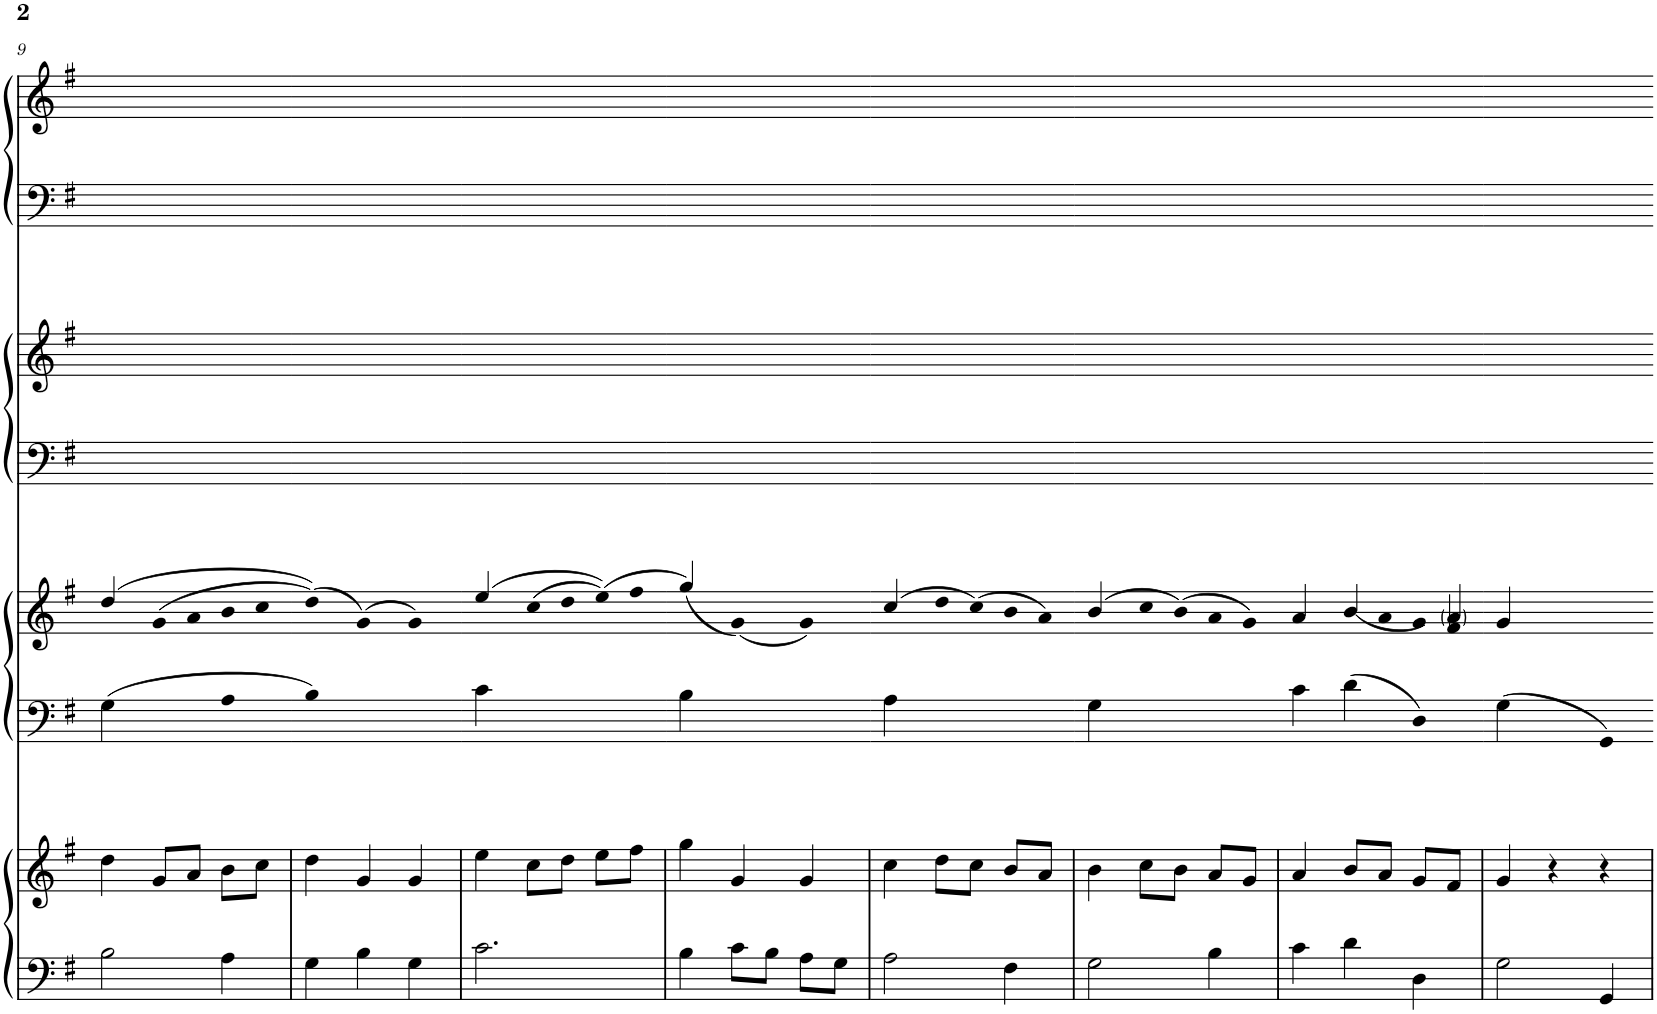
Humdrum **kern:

**kern	**kern	**kern	**kern	**kern	**kern	**kern	**kern
*part4	*part4	*part3	*part3	*part2	*part2	*part1	*part1
*staff8	*staff7	*staff6	*staff5	*staff4	*staff3	*staff2	*staff1
*I"Piano	*	*I"Piano	*	*I"Piano	*	*I"Piano	*
*I'Pno	*	*I'Pno	*	*I'Pno	*	*I'Pno	*
!!LO:PB:g=z
*clefF4	*clefG2	*clefF4	*clefG2	*clefF4	*clefG2	*clefF4	*clefG2
*k[f#]	*k[f#]	*k[f#]	*k[f#]	*k[f#]	*k[f#]	*k[f#]	*k[f#]
*M3/4	*M3/4	*M3/4	*M3/4	*M3/4	*M3/4	*M3/4	*M3/4
=9	=9	=9	=9	=9	=9	=9	=9
!	!	!LO:N:head=solid	!LO:N:head=solid	!	!	!	!
2B\	4dd\	2G\	(4dd/	2.ryy	2.ryy	2.ryy	2.ryy
!	!	!	!LO:N:head=solid	!	!	!	!
.	8g/L	.	(8gL	.	.	.	.
!	!	!	!LO:N:head=solid	!	!	!	!
.	8a/J	.	8aJ	.	.	.	.
!	!	!LO:N:head=solid	!LO:N:head=solid	!	!	!	!
4A\	8b\L	4A	8bL	.	.	.	.
!	!	!	!LO:N:head=solid	!	!	!	!
.	8cc\J	.	8ccJ	.	.	.	.
=10-	=10-	=10-	=10-	=10-	=10-	=10-	=10-
!	!	!LO:N:head=solid	!LO:N:head=solid	!	!	!	!
4G\	4dd\	2.B	(4dd))	2.ryy	2.ryy	2.ryy	2.ryy
!	!	!	!LO:N:head=solid	!	!	!	!
4B\	4g/	.	(4g)	.	.	.	.
!	!	!	!LO:N:head=solid	!	!	!	!
4G\	4g/	.	4g)	.	.	.	.
=11-	=11-	=11-	=11-	=11-	=11-	=11-	=11-
!	!	!LO:N:head=solid	!LO:N:head=solid	!	!	!	!
2.c\	4ee\	2.c\	(4ee/	2.ryy	2.ryy	2.ryy	2.ryy
!	!	!	!LO:N:head=solid	!	!	!	!
.	8cc\L	.	(8ccL	.	.	.	.
!	!	!	!LO:N:head=solid	!	!	!	!
.	8dd\J	.	8ddJ	.	.	.	.
!	!	!	!LO:N:head=solid	!	!	!	!
.	8ee\L	.	(8eeL))	.	.	.	.
!	!	!	!LO:N:head=solid	!	!	!	!
.	8ff#\J	.	8ff#J	.	.	.	.
=12-	=12-	=12-	=12-	=12-	=12-	=12-	=12-
!	!	!LO:N:head=solid	!LO:N:head=solid	!	!	!	!
4B\	4gg\	2.B\	(<4gg/)	2.ryy	2.ryy	2.ryy	2.ryy
!	!	!	!LO:N:head=solid	!	!	!	!
8c\L	4g/	.	(4g)	.	.	.	.
8B\J	.	.	.	.	.	.	.
!	!	!	!LO:N:head=solid	!	!	!	!
8A\L	4g/	.	4g)	.	.	.	.
8G\J	.	.	.	.	.	.	.
=13-	=13-	=13-	=13-	=13-	=13-	=13-	=13-
!	!	!LO:N:head=solid	!LO:N:head=solid	!	!	!	!
2A\	4cc\	2.A\	(4cc/	2.ryy	2.ryy	2.ryy	2.ryy
!	!	!	!LO:N:head=solid	!	!	!	!
.	8dd\L	.	8ddL	.	.	.	.
!	!	!	!LO:N:head=solid	!	!	!	!
.	8cc\J	.	(8ccJ)	.	.	.	.
!	!	!	!LO:N:head=solid	!	!	!	!
4F#\	8b/L	.	8bL	.	.	.	.
!	!	!	!LO:N:head=solid	!	!	!	!
.	8a/J	.	8aJ)	.	.	.	.
=14-	=14-	=14-	=14-	=14-	=14-	=14-	=14-
!	!	!LO:N:head=solid	!LO:N:head=solid	!	!	!	!
2G\	4b\	2.G\	(4b/	2.ryy	2.ryy	2.ryy	2.ryy
!	!	!	!LO:N:head=solid	!	!	!	!
.	8cc\L	.	8ccL	.	.	.	.
!	!	!	!LO:N:head=solid	!	!	!	!
.	8b\J	.	(8bJ)	.	.	.	.
!	!	!	!LO:N:head=solid	!	!	!	!
4B\	8a/L	.	8aL	.	.	.	.
!	!	!	!LO:N:head=solid	!	!	!	!
.	8g/J	.	8gJ)	.	.	.	.
=15-	=15-	=15-	=15-	=15-	=15-	=15-	=15-
!	!	!LO:N:head=solid	!LO:N:head=solid	!	!	!	!
*	*	*	*^	*	*	*	*
4c\	4a/	4c\	4a/	8ryy	2.ryy	2.ryy	2.ryy	2.ryy
!	!	!LO:N:head=solid	!LO:N:head=solid	!	!	!	!	!
*	*	*	*v	*v	*	*	*	*
4d\	8b/L	4d\	(8b/L	.	.	.	.
!	!	!	!LO:N:head=solid	!	!	!	!
.	8a/J	.	8aJ	.	.	.	.
!	!	!LO:N:head=solid	!LO:N:head=solid	!	!	!	!
4D\	8g/L	4D	8gL)	.	.	.	.
!	!	!	!LO:N:head=solid	!	!	!	!
*	*	*	*^	*	*	*	*
.	8f#/J	.	8f#/J	8a/	.	.	.	.
=16-	=16-	=16-	=16-	=16-	=16-	=16-	=16-	=16-
!	!	!LO:N:head=solid	!LO:N:head=solid	!	!	!	!	!
*	*	*	*v	*v	*	*	*	*
2G\	4g/	2G\	4g/	2.ryy	2.ryy	2.ryy	2.ryy
.	4r	.	4ryy	.	.	.	.
!	!	!LO:N:head=solid	!	!	!	!	!
4GG/	4r	4GG	4ryy	.	.	.	.
=-	=-	=-	=-	=-	=-	=-	=-
*-	*-	*-	*-	*-	*-	*-	*-
